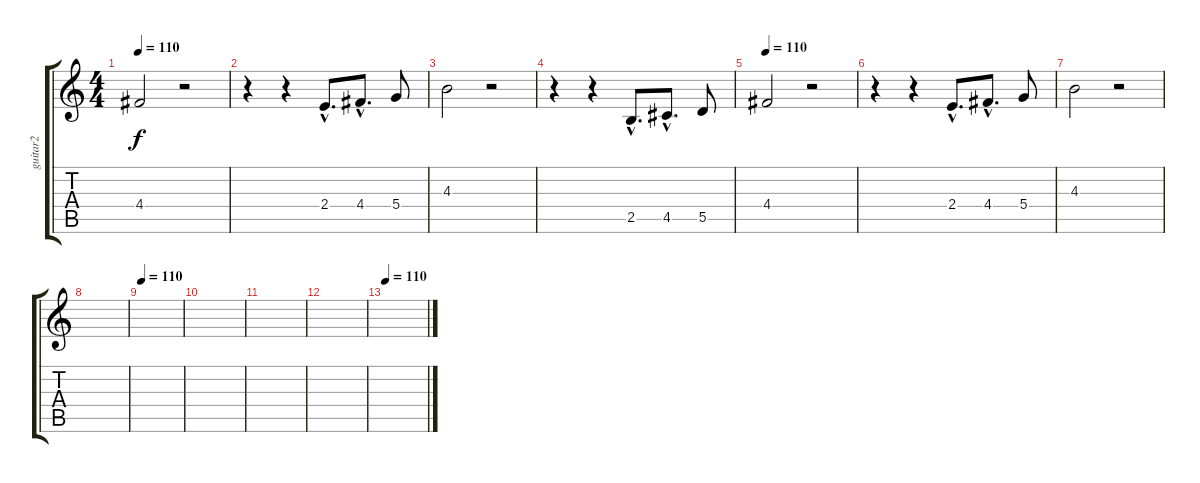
\track ("guitar2" "guitar2") {instrument electricguitarjazz}
\staff {score tabs}
\tuning (E4 B3 G3 D3 A2 E2) {hide}
\ts (4 4)
\tempo 110
\clef g2
\ks c
4.4.2{dy f} r.2 |
r.4 r.4 2.4{hac}.8{d} 4.4{hac}.8{d} 5.4.8 |
4.3.2 r.2 |
r.4 r.4 2.5{hac}.8{d} 4.5{hac}.8{d} 5.5.8 |
\tempo 110
4.4.2 r.2 |
r.4 r.4 2.4{hac}.8{d} 4.4{hac}.8{d} 5.4.8 |
4.3.2 r.2 |
|
\tempo 110
|
|
|
|
\tempo 110
